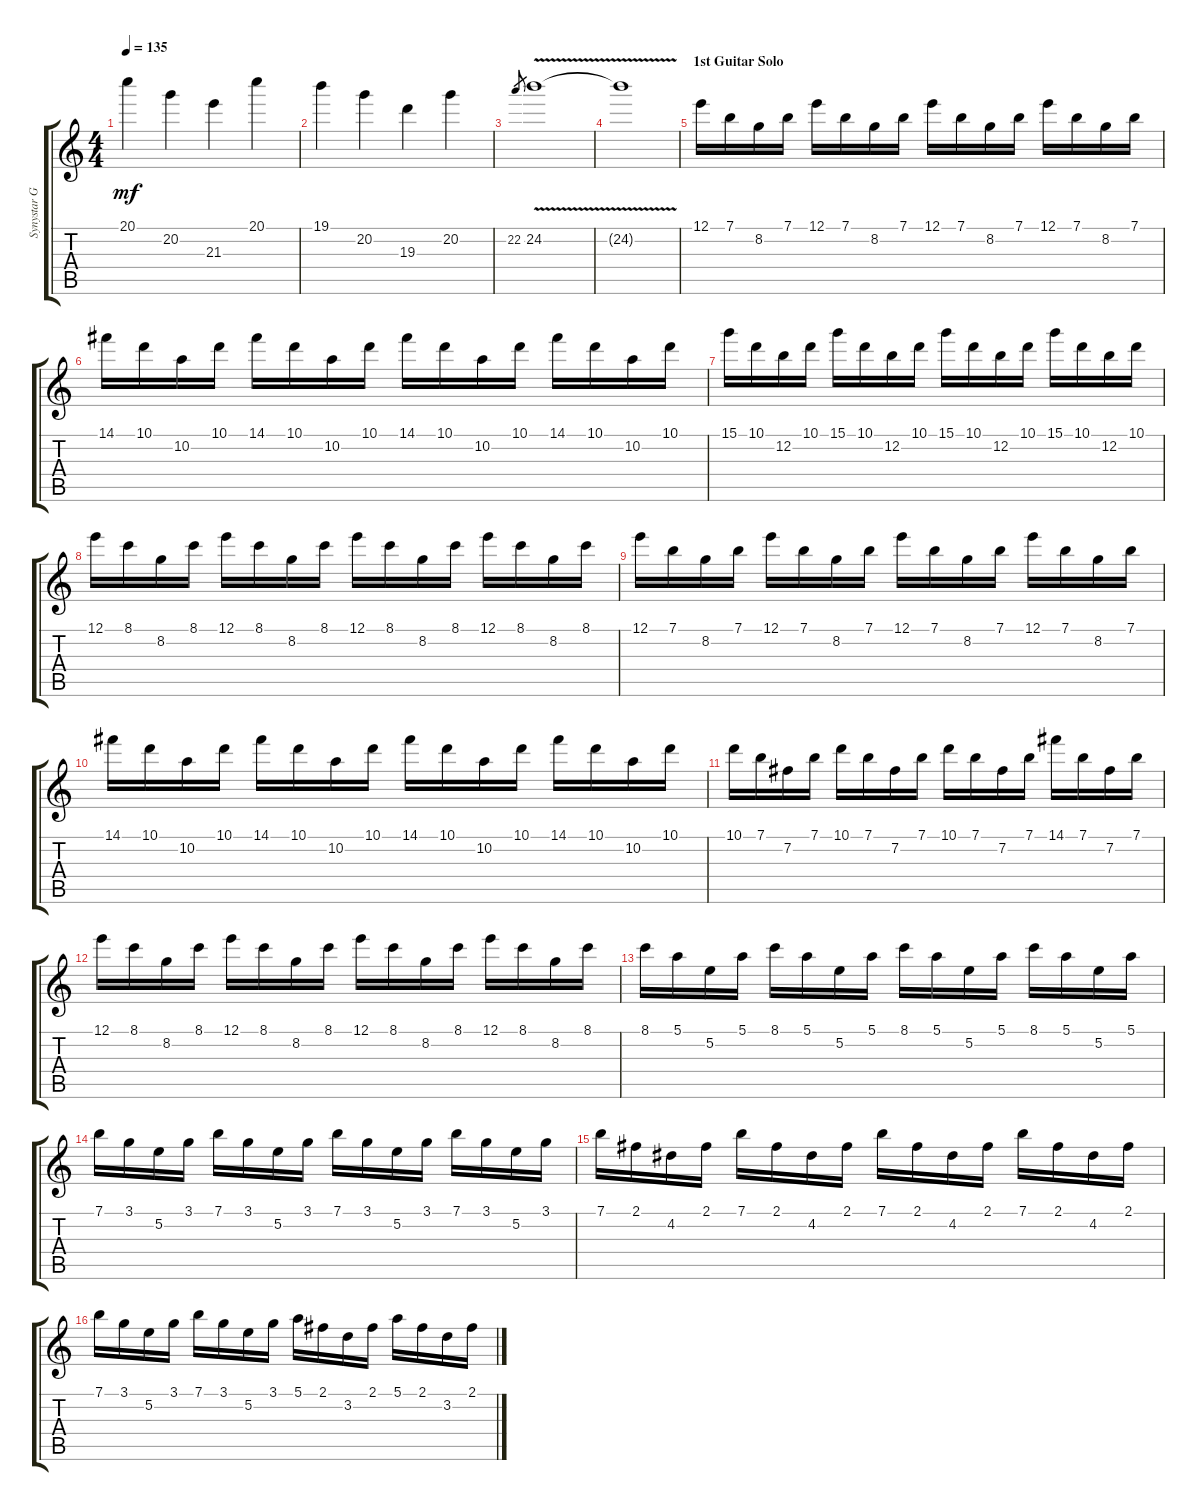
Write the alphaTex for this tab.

\track ("Synystar Gates (Lead)" "Synystar G") {instrument distortionguitar}
\staff {score tabs}
\tuning (E4 B3 G3 D3 A2 D2) {hide}
\ts (4 4)
\tempo 135
\clef g2
\ks c
20.1.4{dy mf} 20.2.4 21.3.4 20.1.4 |
19.1.4 20.2.4 19.3.4 20.2.4 |
22.2.8{gr} 24.2{v}.1 |
24.2{v t}.1 |
\section ("" "1st Guitar Solo")
12.1.16 7.1.16 8.2.16 7.1.16 12.1.16 7.1.16 8.2.16 7.1.16 12.1.16 7.1.16 8.2.16 7.1.16 12.1.16 7.1.16 8.2.16 7.1.16 |
14.1.16 10.1.16 10.2.16 10.1.16 14.1.16 10.1.16 10.2.16 10.1.16 14.1.16 10.1.16 10.2.16 10.1.16 14.1.16 10.1.16 10.2.16 10.1.16 |
15.1.16 10.1.16 12.2.16 10.1.16 15.1.16 10.1.16 12.2.16 10.1.16 15.1.16 10.1.16 12.2.16 10.1.16 15.1.16 10.1.16 12.2.16 10.1.16 |
12.1.16 8.1.16 8.2.16 8.1.16 12.1.16 8.1.16 8.2.16 8.1.16 12.1.16 8.1.16 8.2.16 8.1.16 12.1.16 8.1.16 8.2.16 8.1.16 |
12.1.16 7.1.16 8.2.16 7.1.16 12.1.16 7.1.16 8.2.16 7.1.16 12.1.16 7.1.16 8.2.16 7.1.16 12.1.16 7.1.16 8.2.16 7.1.16 |
14.1.16 10.1.16 10.2.16 10.1.16 14.1.16 10.1.16 10.2.16 10.1.16 14.1.16 10.1.16 10.2.16 10.1.16 14.1.16 10.1.16 10.2.16 10.1.16 |
10.1.16 7.1.16 7.2.16 7.1.16 10.1.16 7.1.16 7.2.16 7.1.16 10.1.16 7.1.16 7.2.16 7.1.16 14.1.16 7.1.16 7.2.16 7.1.16 |
12.1.16 8.1.16 8.2.16 8.1.16 12.1.16 8.1.16 8.2.16 8.1.16 12.1.16 8.1.16 8.2.16 8.1.16 12.1.16 8.1.16 8.2.16 8.1.16 |
8.1.16 5.1.16 5.2.16 5.1.16 8.1.16 5.1.16 5.2.16 5.1.16 8.1.16 5.1.16 5.2.16 5.1.16 8.1.16 5.1.16 5.2.16 5.1.16 |
7.1.16 3.1.16 5.2.16 3.1.16 7.1.16 3.1.16 5.2.16 3.1.16 7.1.16 3.1.16 5.2.16 3.1.16 7.1.16 3.1.16 5.2.16 3.1.16 |
7.1.16 2.1.16 4.2.16 2.1.16 7.1.16 2.1.16 4.2.16 2.1.16 7.1.16 2.1.16 4.2.16 2.1.16 7.1.16 2.1.16 4.2.16 2.1.16 |
7.1.16 3.1.16 5.2.16 3.1.16 7.1.16 3.1.16 5.2.16 3.1.16 5.1.16 2.1.16 3.2.16 2.1.16 5.1.16 2.1.16 3.2.16 2.1.16
